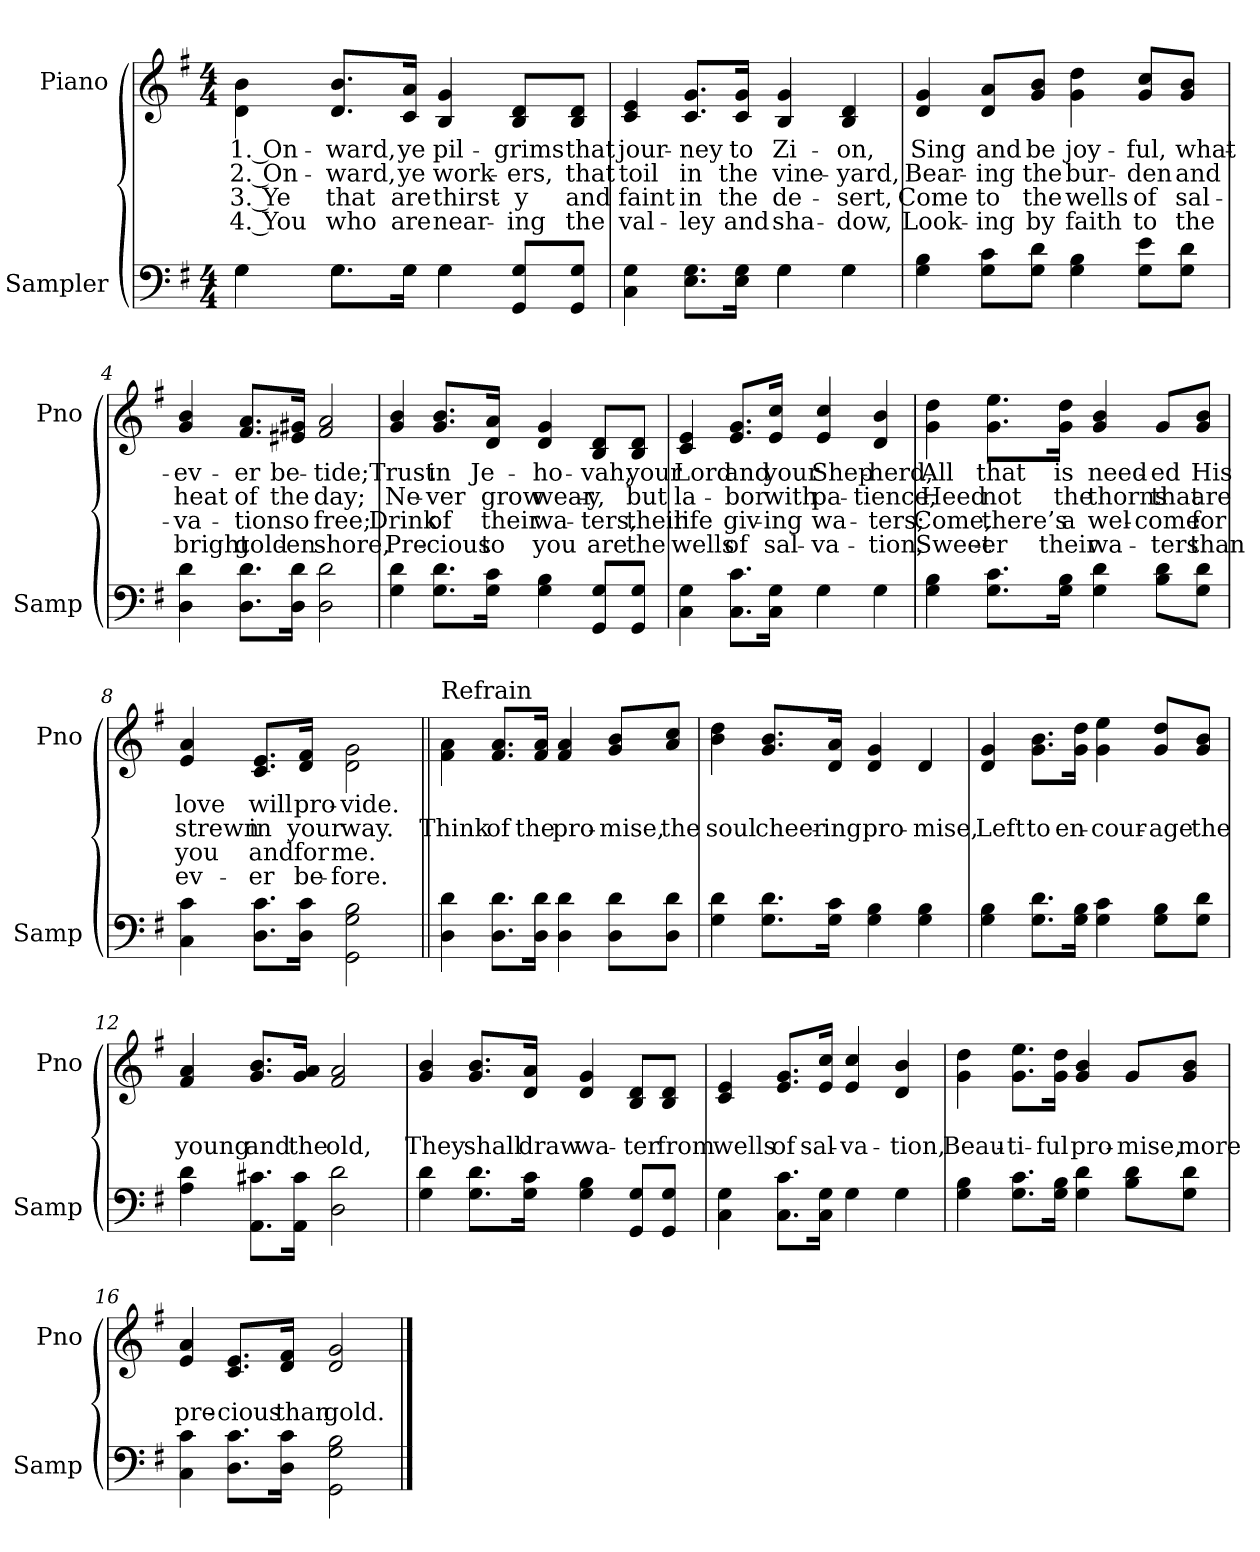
**kern	**kern	**text	**text	**text	**text
*part2	*part1	*part1	*part1	*part1	*part1
*staff2	*staff1	*staff1	*staff1	*staff1	*staff1
*I"Sampler	*I"Piano	*	*	*	*
*I'Samp	*I'Pno	*	*	*	*
*clefF4	*clefG2	*	*	*	*
*k[f#]	*k[f#]	*	*	*	*
*G:	*G:	*	*	*	*
*M4/4	*M4/4	*	*	*	*
=1	=1	=1	=1	=1	=1
*^	*	*	*	*	*
4G\	4G	4d\ 4b\	1. On-	2. On-	3. Ye	4. You
8.G\L	8.G\L	8.d/ 8.b/L	-ward,	-ward,	that	who
16G\Jk	16G\Jk	16c/ 16a/Jk	ye	ye	are	are
4G\	4G	4B 4g	pil-	work-	thirst-	near-
8GG/ 8G/L	4ryy	8B/ 8d/L	-grims	-ers,	-y	-ing
8GG/ 8G/J	.	8B/ 8d/J	that	that	and	the
=2	=2	=2	=2	=2	=2	=2
4C 4G	2ryy	4c 4e	jour-	toil	faint	val-
8.E\ 8.G\L	.	8.c/ 8.g/L	-ney	in	in	-ley
16E\ 16G\Jk	.	16c/ 16g/Jk	to	the	the	and
4G\	4G	4B 4g	Zi-	vine-	de-	sha-
4G\	4G	4B 4d	-on,	-yard,	-sert,	-dow,
*v	*v	*	*	*	*	*
=3	=3	=3	=3	=3	=3
4G 4B	4d 4g	Sing	Bear-	Come	Look-
8G\ 8c\L	8d/ 8a/L	and	-ing	to	-ing
8G\ 8d\J	8g/ 8b/J	be	the	the	by
4G 4B	4g 4dd	joy-	bur-	wells	faith
8G\ 8e\L	8g/ 8cc/L	-ful,	-den	of	to
8G\ 8d\J	8g/ 8b/J	what-	and	sal-	the
=4	=4	=4	=4	=4	=4
4D 4d	4g 4b	-ev-	heat	-va-	bright
8.D\ 8.d\L	8.f#/ 8.a/L	-er	of	-tion	gold-
16D\ 16d\Jk	16e#X/ 16g#X/Jk	be-	the	so	-en
2D 2d	2f# 2a	-tide;	day;	free;	shore,
=5	=5	=5	=5	=5	=5
4G 4d	4g 4b	Trust	Ne-	Drink	Pre-
8.G\ 8.d\L	8.g/ 8.b/L	in	-ver	of	-cious
16G\ 16c\Jk	16d/ 16a/Jk	Je-	grow	their	to
4G 4B	4d 4g	-ho-	wear-	wa-	you
8GG/ 8G/L	8B/ 8d/L	-vah,	-y,	-ters,	are
8GG/ 8G/J	8B/ 8d/J	your	but	their	the
=6	=6	=6	=6	=6	=6
4C 4G	4c 4e	Lord	la-	life	wells
8.C\ 8.c\L	8.e/ 8.g/L	and	-bor	giv-	of
16C\ 16G\Jk	16e/ 16cc/Jk	your	with	-ing	sal-
4G	4e 4cc	Shep-	pa-	wa-	-va-
4G	4d 4b	-herd,	-tience,	-ters;	-tion,
=7	=7	=7	=7	=7	=7
4G 4B	4g 4dd	All	Heed	Come,	Sweet-
8.G\ 8.c\L	8.g\ 8.ee\L	that	not	there’s	-er
16G\ 16B\Jk	16g\ 16dd\Jk	is	the	a	their
4G 4d	4g 4b	need-	thorns	wel-	wa-
8B\ 8d\L	8g/L	-ed	that	-come	-ters
8G\ 8d\J	8g/ 8b/J	His	are	for	than
=8	=8	=8	=8	=8	=8
4C 4c	4e 4a	love	strewn	you	ev-
8.D\ 8.c\L	8.c/ 8.e/L	will	in	and	-er
16D\ 16c\Jk	16d/ 16f#/Jk	pro-	your	for	be-
2GG 2G 2B	2d\ 2g\	-vide.	way.	me.	-fore.
=9||	=9||	=9||	=9||	=9||	=9||
!	!LO:TX:t=Refrain	!	!	!	!
4D 4d	4f#\ 4a\	.	Think	.	.
8.D\ 8.d\L	8.f#/ 8.a/L	.	of	.	.
16D\ 16d\Jk	16f#/ 16a/Jk	.	the	.	.
4D 4d	4f# 4a	.	pro-	.	.
8D\ 8d\L	8g/ 8b/L	.	-mise,	.	.
8D\ 8d\J	8a/ 8cc/J	.	the	.	.
=10	=10	=10	=10	=10	=10
4G 4d	4b 4dd	.	soul	.	.
8.G\ 8.d\L	8.g/ 8.b/L	.	cheer-	.	.
16G\ 16c\Jk	16d/ 16a/Jk	.	-ing	.	.
4G 4B	4d 4g	.	pro-	.	.
4G 4B	4d	.	-mise,	.	.
=11	=11	=11	=11	=11	=11
4G 4B	4d 4g	.	Left	.	.
8.G\ 8.d\L	8.g\ 8.b\L	.	to	.	.
16G\ 16B\Jk	16g\ 16dd\Jk	.	en-	.	.
4G 4c	4g 4ee	.	-cour-	.	.
8G\ 8B\L	8g/ 8dd/L	.	-age	.	.
8G\ 8d\J	8g/ 8b/J	.	the	.	.
=12	=12	=12	=12	=12	=12
4A 4d	4f# 4a	.	young	.	.
8.AA\ 8.c#X\L	8.g/ 8.b/L	.	and	.	.
16AA\ 16c#\Jk	16g/ 16a/Jk	.	the	.	.
2D 2d	2f# 2a	.	old,	.	.
=13	=13	=13	=13	=13	=13
4G 4d	4g 4b	.	They	.	.
8.G\ 8.d\L	8.g/ 8.b/L	.	shall	.	.
16G\ 16c\Jk	16d/ 16a/Jk	.	draw	.	.
4G 4B	4d 4g	.	wa-	.	.
8GG/ 8G/L	8B/ 8d/L	.	-ter	.	.
8GG/ 8G/J	8B/ 8d/J	.	from	.	.
=14	=14	=14	=14	=14	=14
4C 4G	4c 4e	.	wells	.	.
8.C\ 8.c\L	8.e/ 8.g/L	.	of	.	.
16C\ 16G\Jk	16e/ 16cc/Jk	.	sal-	.	.
4G	4e 4cc	.	-va-	.	.
4G	4d 4b	.	-tion,	.	.
=15	=15	=15	=15	=15	=15
4G 4B	4g 4dd	.	Beau-	.	.
8.G\ 8.c\L	8.g\ 8.ee\L	.	-ti-	.	.
16G\ 16B\Jk	16g\ 16dd\Jk	.	-ful	.	.
4G 4d	4g 4b	.	pro-	.	.
8B\ 8d\L	8g/L	.	-mise,	.	.
8G\ 8d\J	8g/ 8b/J	.	more	.	.
=16	=16	=16	=16	=16	=16
4C 4c	4e 4a	.	pre-	.	.
8.D\ 8.c\L	8.c/ 8.e/L	.	-cious	.	.
16D\ 16c\Jk	16d/ 16f#/Jk	.	than	.	.
2GG 2G 2B	2d 2g	.	gold.	.	.
==	==	==	==	==	==
*-	*-	*-	*-	*-	*-
